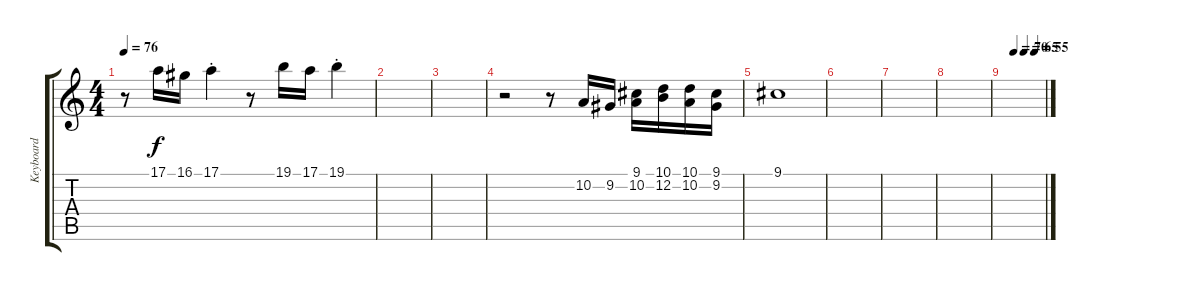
\track ("Keyboard" "Keyboard") {instrument electricpiano1 bank 9}
\staff {score tabs}
\tuning (E4 B3 G3 D3 A2 E2) {hide}
\ts (4 4)
\tempo 76
\clef g2
\ks c
r.8{dy f} 17.1.16 16.1.16 17.1{st}.4 r.8 19.1.16 17.1.16 19.1{st}.4 |
|
|
r.2 r.8 10.2.16{instrument synthstrings1} 9.2.16 (9.1 10.2).16 (10.1 12.2).16 (10.1 10.2).16 (9.1 9.2).16 |
9.1.1{volume 0} |
|
|
|
\tempo (70 0.25)
\tempo (65 0.5)
\tempo (55 0.75)
